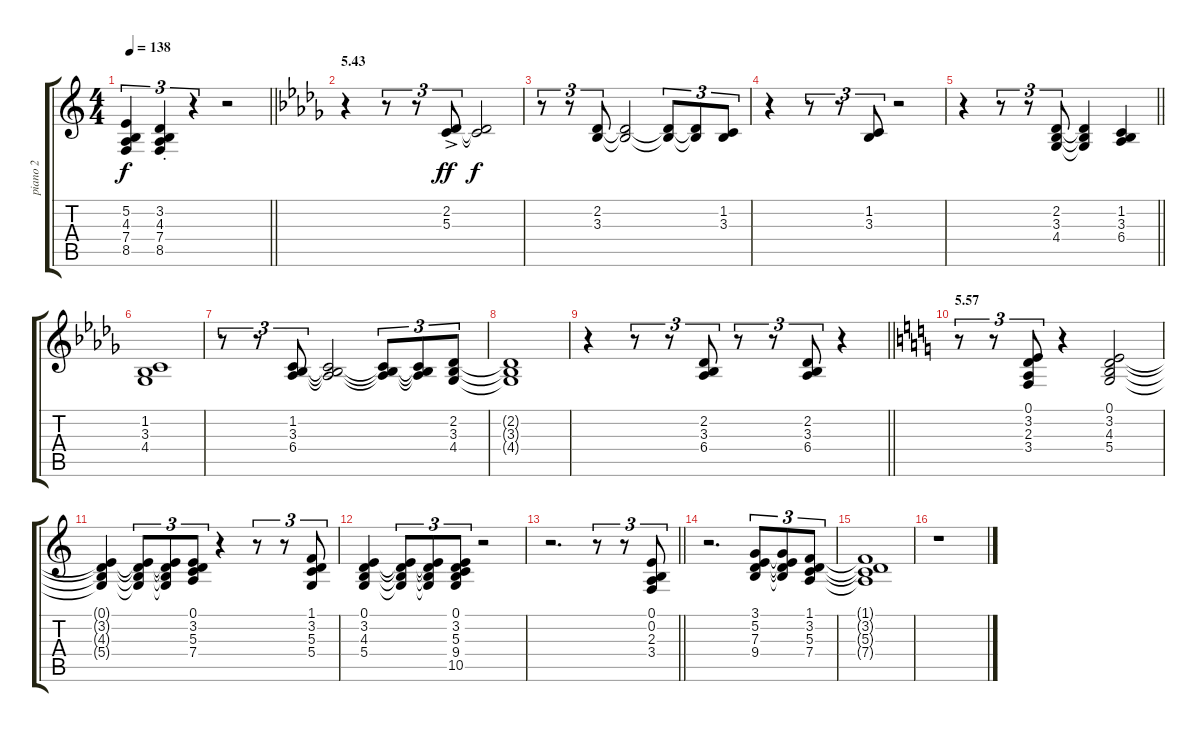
\track ("piano 2" "piano 2") {instrument acousticgrandpiano}
\staff {score tabs}
\tuning (E4 B3 G3 D3 A2 E2) {hide}
\ts (4 4)
\tempo 138
\clef g2
\barLineRight lightlight
\ks c
(5.2 4.3 7.4 8.5).4{tu (3 2) dy f} (3.2{st} 4.3{st} 7.4{st} 8.5{st}).4{tu (3 2)} r.4{tu (3 2)} r.2 |
\section ("" "5.43")
\ks db
r.4 r.8{tu (3 2)} r.8{tu (3 2)} (2.2{ac} 5.3{ac}).8{tu (3 2) dy ff} (2.2{t} 5.3{t}).2{dy f} |
r.8{tu (3 2)} r.8{tu (3 2)} (2.2 3.3).8{tu (3 2)} (2.2{t} 3.3{t}).2 (2.2{t} 3.3{t}).8{tu (3 2)} (2.2{t} 3.3{t}).8{tu (3 2)} (1.2 3.3).8{tu (3 2)} |
r.4 r.8{tu (3 2)} r.8{tu (3 2)} (1.2 3.3).8{tu (3 2)} r.2 |
\barLineRight lightlight
r.4 r.8{tu (3 2)} r.8{tu (3 2)} (2.2 3.3 4.4).8{tu (3 2)} (2.2{t} 3.3{t} 4.4{t}).4 (1.2 3.3 6.4).4 |
(1.2 3.3 4.4).1 |
r.8{tu (3 2)} r.8{tu (3 2)} (1.2 3.3 6.4).8{tu (3 2)} (1.2{t} 3.3{t} 6.4{t}).2 (1.2{t} 3.3{t} 6.4{t}).8{tu (3 2)} (1.2{t} 3.3{t} 6.4{t}).8{tu (3 2)} (2.2 3.3 4.4).8{tu (3 2)} |
(2.2{t} 3.3{t} 4.4{t}).1 |
\barLineRight lightlight
r.4 r.8{tu (3 2)} r.8{tu (3 2)} (2.2 3.3 6.4).8{tu (3 2)} r.8{tu (3 2)} r.8{tu (3 2)} (2.2 3.3 6.4).8{tu (3 2)} r.4 |
\section ("" "5.57")
\ks c
r.8{tu (3 2)} r.8{tu (3 2)} (0.1 3.2 2.3 3.4).8{tu (3 2)} r.4 (0.1 3.2 4.3 5.4).2 |
(0.1{t} 3.2{t} 4.3{t} 5.4{t}).4 (0.1{t} 3.2{t} 4.3{t} 5.4{t}).8{tu (3 2)} (0.1{t} 3.2{t} 4.3{t} 5.4{t}).8{tu (3 2)} (0.1 3.2 5.3 7.4).8{tu (3 2)} r.4 r.8{tu (3 2)} r.8{tu (3 2)} (1.1 3.2 5.3 5.4).8{tu (3 2)} |
(0.1 3.2 4.3 5.4).4 (0.1{t} 3.2{t} 4.3{t} 5.4{t}).8{tu (3 2)} (0.1{t} 3.2{t} 4.3{t} 5.4{t}).8{tu (3 2)} (0.1 3.2 5.3 9.4 10.5).8{tu (3 2)} r.2 |
\barLineRight lightlight
r.2{d} r.8{tu (3 2)} r.8{tu (3 2)} (0.1 0.2 2.3 3.4).8{tu (3 2)} |
r.2{d} (3.1 5.2 7.3 9.4).8{tu (3 2)} (3.1{t} 5.2{t} 7.3{t} 9.4{t}).8{tu (3 2)} (1.1 3.2 5.3 7.4).8{tu (3 2)} |
(1.1{t} 3.2{t} 5.3{t} 7.4{t}).1 |
r.1
